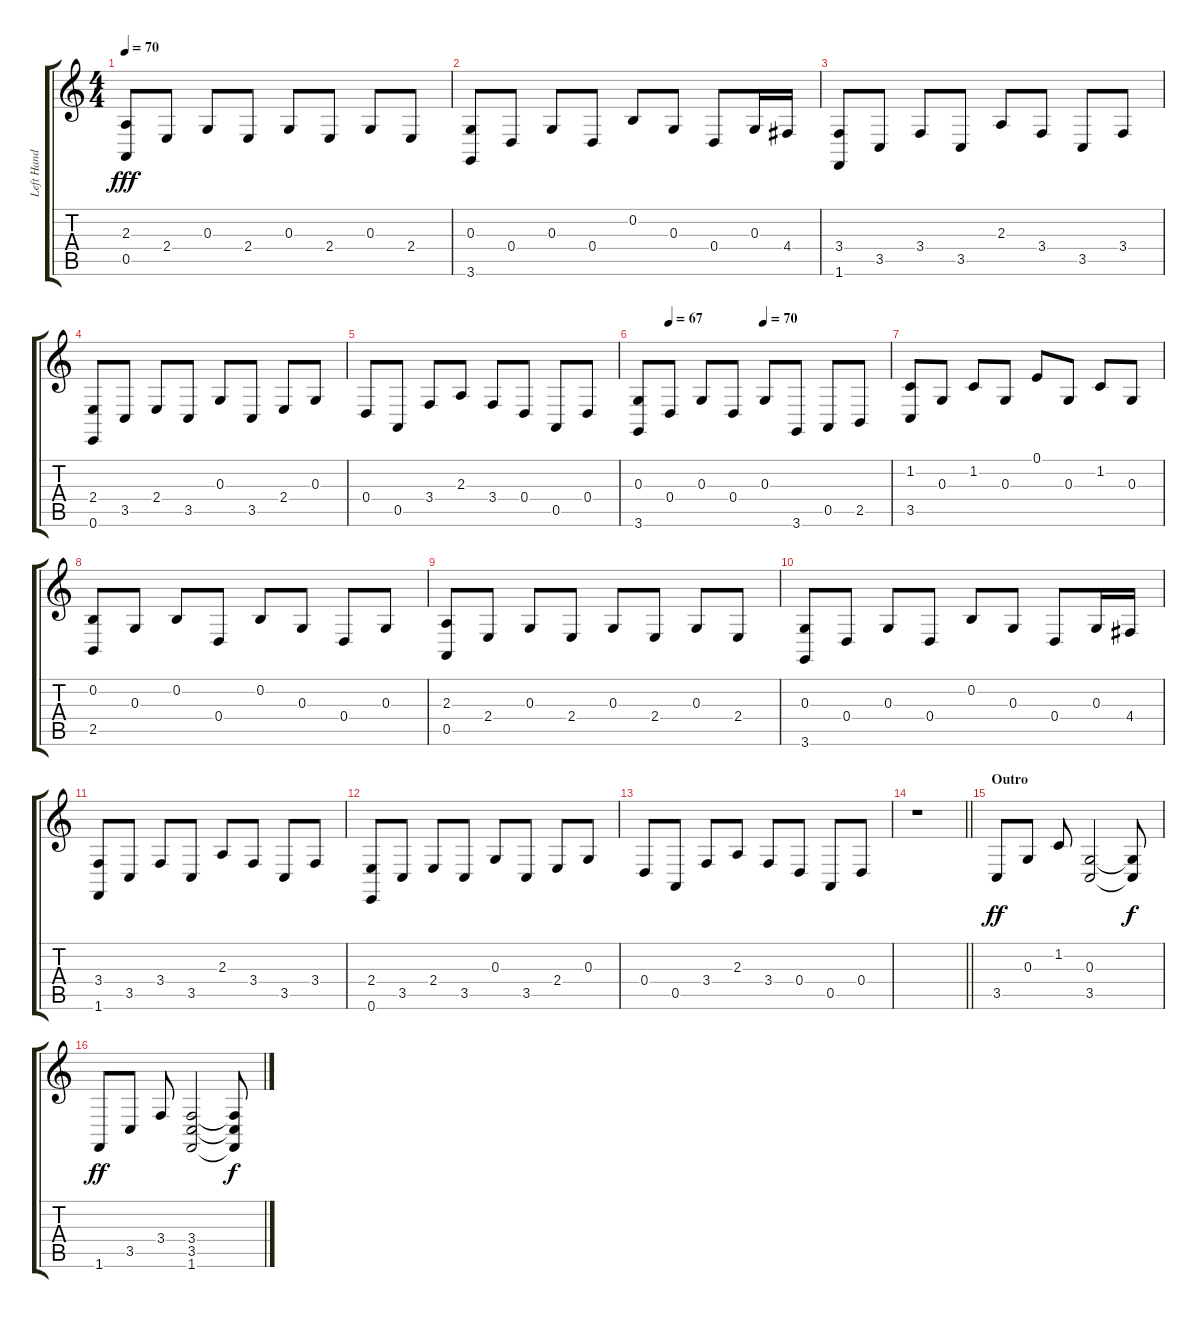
\track ("Left Hand" "Left Hand") {instrument acousticgrandpiano}
\staff {score tabs}
\tuning (E4 B3 G3 D3 A2 E2) {hide}
\ts (4 4)
\tempo 70
\clef g2
\ks c
(2.3 0.5).8{dy fff} 2.4.8 0.3.8 2.4.8 0.3.8 2.4.8 0.3.8 2.4.8 |
(0.3 3.6).8 0.4.8 0.3.8 0.4.8 0.2.8 0.3.8 0.4.8 0.3.16 4.4.16 |
(3.4 1.6).8 3.5.8 3.4.8 3.5.8 2.3.8 3.4.8 3.5.8 3.4.8 |
(2.4 0.6).8 3.5.8 2.4.8 3.5.8 0.3.8 3.5.8 2.4.8 0.3.8 |
0.4.8 0.5.8 3.4.8 2.3.8 3.4.8 0.4.8 0.5.8 0.4.8 |
\tempo (67 0.125)
\tempo (70 0.5)
(0.3 3.6).8 0.4.8 0.3.8 0.4.8 0.3.8 3.6.8 0.5.8 2.5.8 |
(1.2 3.5).8 0.3.8 1.2.8 0.3.8 0.1.8 0.3.8 1.2.8 0.3.8 |
(0.2 2.5).8 0.3.8 0.2.8 0.4.8 0.2.8 0.3.8 0.4.8 0.3.8 |
(2.3 0.5).8 2.4.8 0.3.8 2.4.8 0.3.8 2.4.8 0.3.8 2.4.8 |
(0.3 3.6).8 0.4.8 0.3.8 0.4.8 0.2.8 0.3.8 0.4.8 0.3.16 4.4.16 |
(3.4 1.6).8 3.5.8 3.4.8 3.5.8 2.3.8 3.4.8 3.5.8 3.4.8 |
(2.4 0.6).8 3.5.8 2.4.8 3.5.8 0.3.8 3.5.8 2.4.8 0.3.8 |
0.4.8 0.5.8 3.4.8 2.3.8 3.4.8 0.4.8 0.5.8 0.4.8 |
\barLineRight lightlight
r.1 |
\section ("" "Outro")
3.5.8{dy ff} 0.3.8 1.2.8 (0.3 3.5).2 (0.3{t} 3.5{t}).8{dy f} |
1.6.8{dy ff} 3.5.8 3.4.8 (3.4 3.5 1.6).2 (3.4{t} 3.5{t} 1.6{t}).8{dy f}
